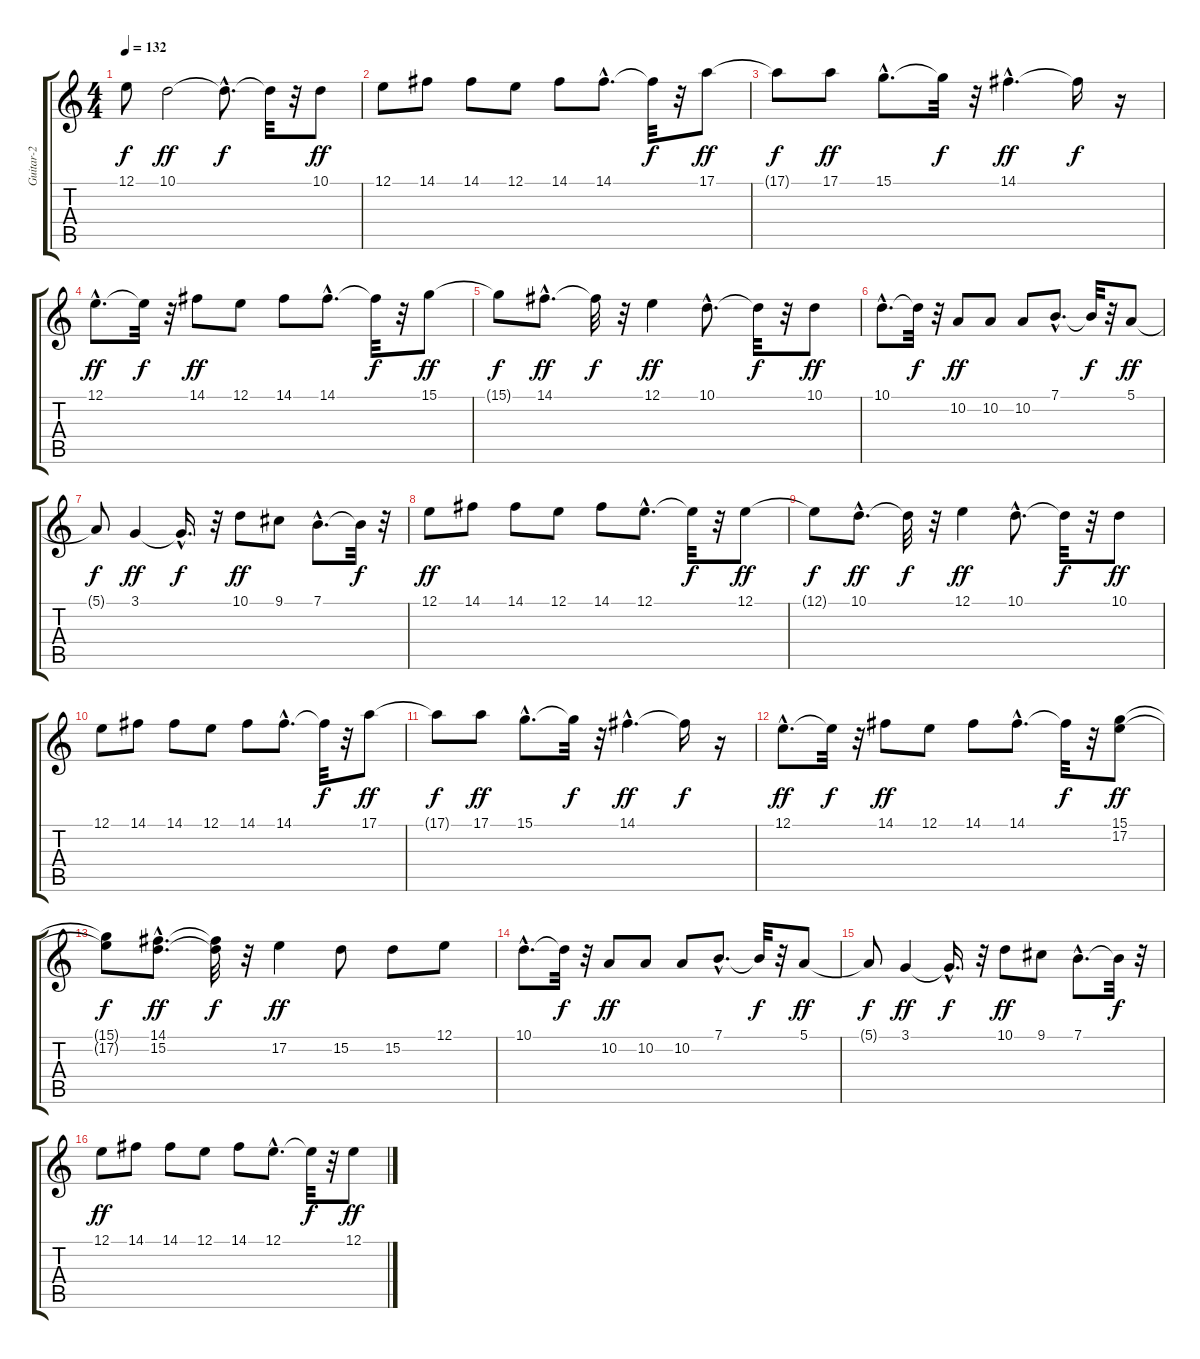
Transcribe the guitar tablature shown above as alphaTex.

\track ("Guitar-2" "Guitar-2") {instrument honkytonkpiano}
\staff {score tabs}
\tuning (E4 B3 G3 D3 A2 E2) {hide}
\ts (4 4)
\tempo 132
\clef g2
\ks c
12.1{t}.8{dy f} 10.1.2{dy ff} 10.1{hac t}.8{d dy f} 10.1{t}.32 r.32 10.1.8{dy ff} |
12.1.8 14.1.8 14.1.8 12.1.8 14.1.8 14.1{hac}.8{d} 14.1{t}.32{dy f} r.32 17.1.8{dy ff} |
17.1{t}.8{dy f} 17.1.8{dy ff} 15.1{hac}.8{d} 15.1{t}.32{dy f} r.32 14.1{hac}.4{d dy ff} 14.1{t}.16{dy f} r.16 |
12.1{hac}.8{d dy ff} 12.1{t}.32{dy f} r.32 14.1.8{dy ff} 12.1.8 14.1.8 14.1{hac}.8{d} 14.1{t}.32{dy f} r.32 15.1.8{dy ff} |
15.1{t}.8{dy f} 14.1{hac}.8{d dy ff} 14.1{t}.32{dy f} r.32 12.1.4{dy ff} 10.1{hac}.8{d} 10.1{t}.32{dy f} r.32 10.1.8{dy ff} |
10.1{hac}.8{d} 10.1{t}.32{dy f} r.32 10.2.8{dy ff} 10.2.8 10.2.8 7.1{hac}.8{d} 7.1{t}.32{dy f} r.32 5.1.8{dy ff} |
5.1{t}.8{dy f} 3.1.4{dy ff} 3.1{hac t}.16{d dy f} r.32 10.1.8{dy ff} 9.1.8 7.1{hac}.8{d} 7.1{t}.32{dy f} r.32 |
12.1.8{dy ff} 14.1.8 14.1.8 12.1.8 14.1.8 12.1{hac}.8{d} 12.1{t}.32{dy f} r.32 12.1.8{dy ff} |
12.1{t}.8{dy f} 10.1{hac}.8{d dy ff} 10.1{t}.32{dy f} r.32 12.1.4{dy ff} 10.1{hac}.8{d} 10.1{t}.32{dy f} r.32 10.1.8{dy ff} |
12.1.8 14.1.8 14.1.8 12.1.8 14.1.8 14.1{hac}.8{d} 14.1{t}.32{dy f} r.32 17.1.8{dy ff} |
17.1{t}.8{dy f} 17.1.8{dy ff} 15.1{hac}.8{d} 15.1{t}.32{dy f} r.32 14.1{hac}.4{d dy ff} 14.1{t}.16{dy f} r.16 |
12.1{hac}.8{d dy ff} 12.1{t}.32{dy f} r.32 14.1.8{dy ff} 12.1.8 14.1.8 14.1{hac}.8{d} 14.1{t}.32{dy f} r.32 (15.1 17.2).8{dy ff} |
(15.1{t} 17.2{t}).8{dy f} (14.1{hac} 15.2{hac}).8{d dy ff} (14.1{t} 15.2{t}).32{dy f} r.32 17.2.4{dy ff} 15.2.8 15.2.8 12.1.8 |
10.1{hac}.8{d} 10.1{t}.32{dy f} r.32 10.2.8{dy ff} 10.2.8 10.2.8 7.1{hac}.8{d} 7.1{t}.32{dy f} r.32 5.1.8{dy ff} |
5.1{t}.8{dy f} 3.1.4{dy ff} 3.1{hac t}.16{d dy f} r.32 10.1.8{dy ff} 9.1.8 7.1{hac}.8{d} 7.1{t}.32{dy f} r.32 |
12.1.8{dy ff} 14.1.8 14.1.8 12.1.8 14.1.8 12.1{hac}.8{d} 12.1{t}.32{dy f} r.32 12.1.8{dy ff}
